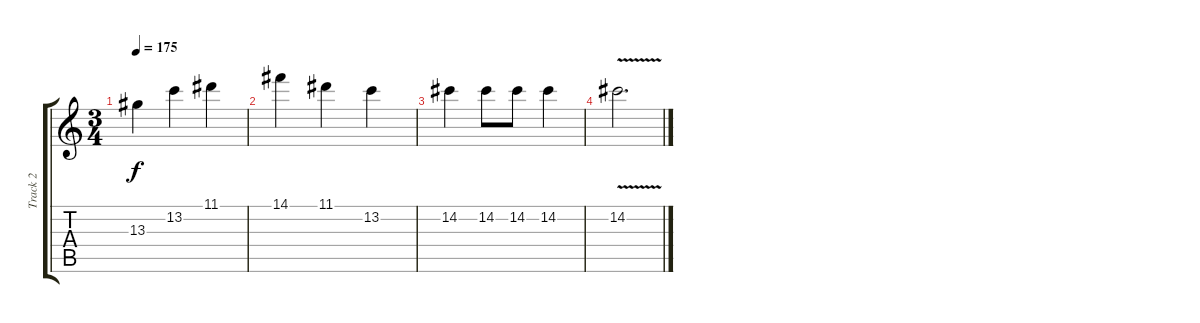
\track ("Track 2" "Track 2") {instrument electricguitarjazz}
\staff {score tabs}
\tuning (E4 B3 G3 D3 A2 E2) {hide}
\ts (3 4)
\tempo 175
\clef g2
\ks c
13.3.4{dy f} 13.2.4 11.1.4 |
14.1.4 11.1.4 13.2.4 |
14.2.4 14.2.8 14.2.8 14.2.4 |
14.2{v}.2{d}
